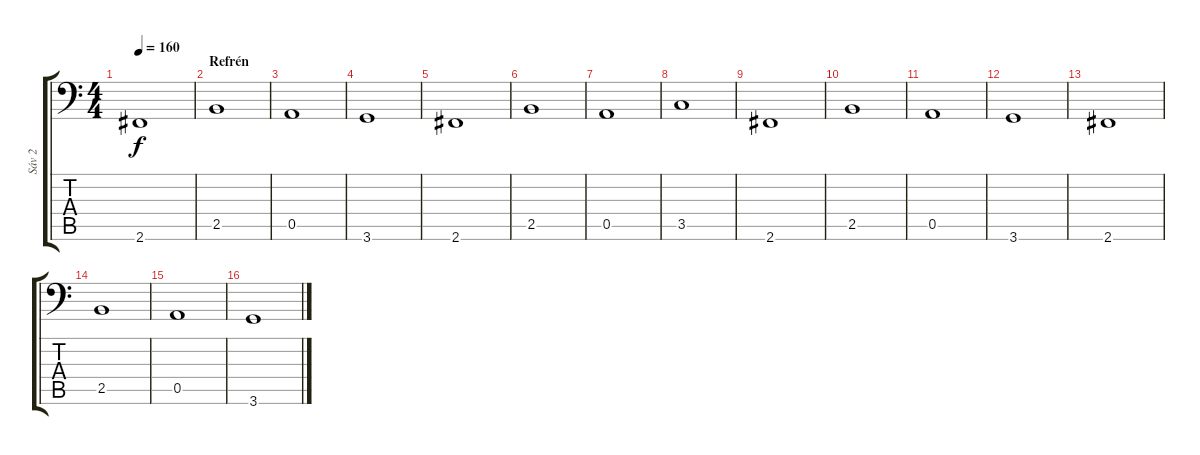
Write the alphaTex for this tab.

\track ("Sáv 2" "Sáv 2") {instrument fretlessbass}
\staff {score tabs}
\tuning (E3 B2 G2 D2 A1 E1) {hide}
\ts (4 4)
\tempo 160
\clef f4
\ks c
2.6.1{dy f} |
\section ("" "Refrén")
2.5.1 |
0.5.1 |
3.6.1 |
2.6.1 |
2.5.1 |
0.5.1 |
3.5.1 |
2.6.1 |
2.5.1 |
0.5.1 |
3.6.1 |
2.6.1 |
2.5.1 |
0.5.1 |
3.6.1
